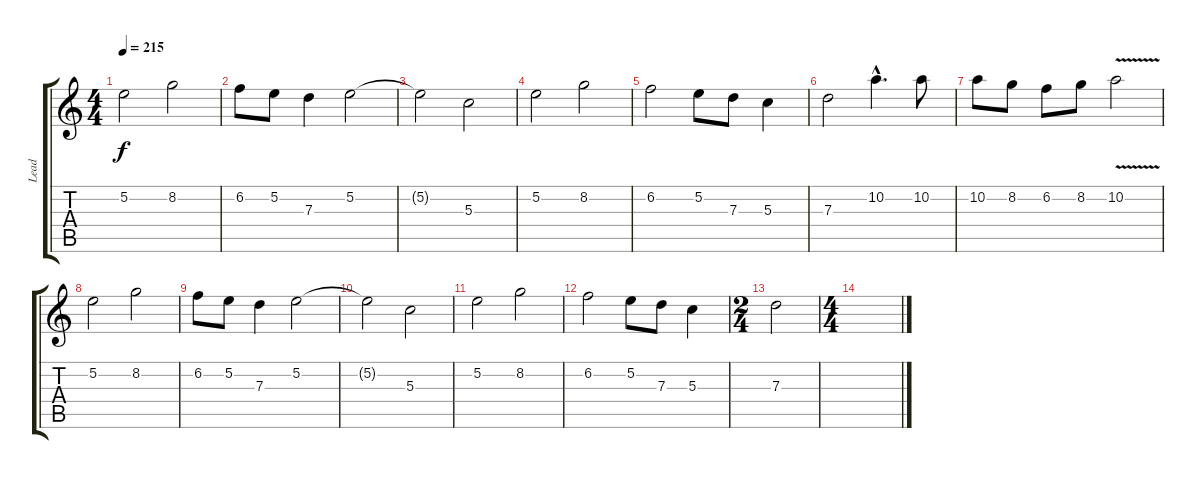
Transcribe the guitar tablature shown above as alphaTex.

\track ("Lead" "Lead") {instrument distortionguitar}
\staff {score tabs}
\tuning (E4 B3 G3 D3 A2 E2) {hide}
\ts (4 4)
\tempo 215
\clef g2
\ks c
5.2.2{dy f} 8.2.2 |
6.2.8 5.2.8 7.3.4 5.2.2 |
5.2{t}.2 5.3.2 |
5.2.2 8.2.2 |
6.2.2 5.2.8 7.3.8 5.3.4 |
7.3.2 10.2{hac}.4{d} 10.2.8 |
10.2.8 8.2.8 6.2.8 8.2.8 10.2{v}.2 |
5.2.2 8.2.2 |
6.2.8 5.2.8 7.3.4 5.2.2 |
5.2{t}.2 5.3.2 |
5.2.2 8.2.2 |
6.2.2 5.2.8 7.3.8 5.3.4 |
\ts (2 4)
7.3.2 |
\ts (4 4)
